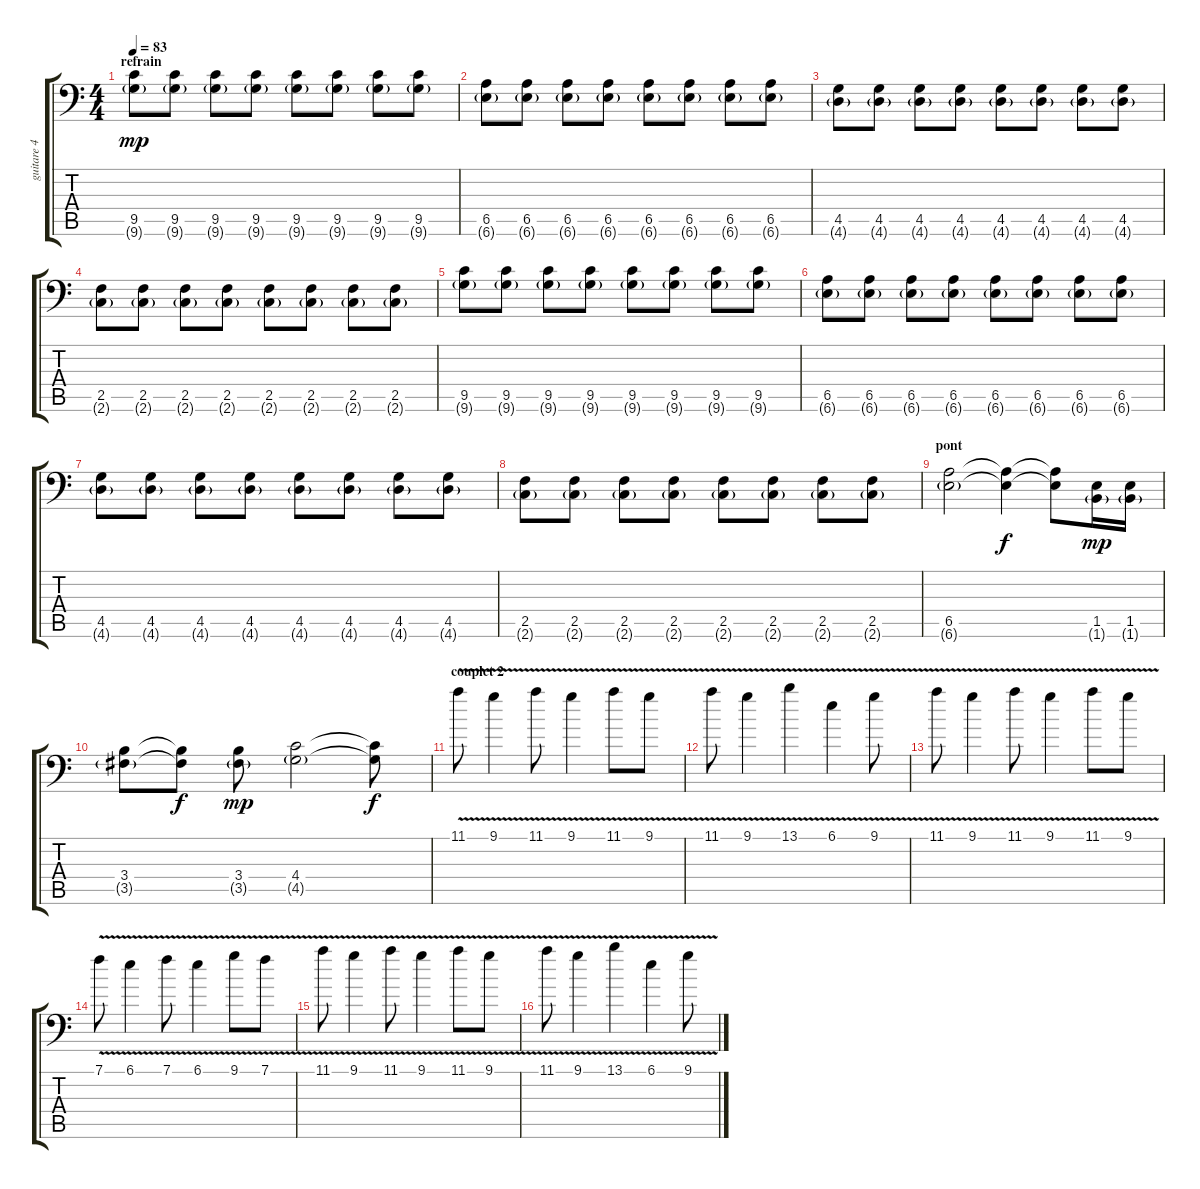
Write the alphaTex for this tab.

\track ("guitare 4" "guitare 4") {instrument distortionguitar}
\staff {score tabs}
\tuning (Bb3 F3 Db3 Ab2 Eb2 Bb1) {hide}
\ts (4 4)
\section ("" "refrain")
\tempo 83
\clef f4
\ks c
(9.5 9.6{g}).8{dy mp volume 13} (9.5 9.6{g}).8 (9.5 9.6{g}).8 (9.5 9.6{g}).8 (9.5 9.6{g}).8 (9.5 9.6{g}).8 (9.5 9.6{g}).8 (9.5 9.6{g}).8 |
(6.5 6.6{g}).8 (6.5 6.6{g}).8 (6.5 6.6{g}).8 (6.5 6.6{g}).8 (6.5 6.6{g}).8 (6.5 6.6{g}).8 (6.5 6.6{g}).8 (6.5 6.6{g}).8 |
(4.5 4.6{g}).8 (4.5 4.6{g}).8 (4.5 4.6{g}).8 (4.5 4.6{g}).8 (4.5 4.6{g}).8 (4.5 4.6{g}).8 (4.5 4.6{g}).8 (4.5 4.6{g}).8 |
(2.5 2.6{g}).8 (2.5 2.6{g}).8 (2.5 2.6{g}).8 (2.5 2.6{g}).8 (2.5 2.6{g}).8 (2.5 2.6{g}).8 (2.5 2.6{g}).8 (2.5 2.6{g}).8 |
(9.5 9.6{g}).8{volume 13} (9.5 9.6{g}).8 (9.5 9.6{g}).8 (9.5 9.6{g}).8 (9.5 9.6{g}).8 (9.5 9.6{g}).8 (9.5 9.6{g}).8 (9.5 9.6{g}).8 |
(6.5 6.6{g}).8 (6.5 6.6{g}).8 (6.5 6.6{g}).8 (6.5 6.6{g}).8 (6.5 6.6{g}).8 (6.5 6.6{g}).8 (6.5 6.6{g}).8 (6.5 6.6{g}).8 |
(4.5 4.6{g}).8 (4.5 4.6{g}).8 (4.5 4.6{g}).8 (4.5 4.6{g}).8 (4.5 4.6{g}).8 (4.5 4.6{g}).8 (4.5 4.6{g}).8 (4.5 4.6{g}).8 |
(2.5 2.6{g}).8 (2.5 2.6{g}).8 (2.5 2.6{g}).8 (2.5 2.6{g}).8 (2.5 2.6{g}).8 (2.5 2.6{g}).8 (2.5 2.6{g}).8 (2.5 2.6{g}).8 |
\section ("" "pont")
(6.5 6.6{g}).2{volume 5} (6.5{t} 6.6{t}).4{dy f} (6.5{t} 6.6{t}).8 (1.5 1.6{g}).16{dy mp volume 8} (1.5 1.6{g}).16 |
(3.4 3.5{g}).8 (3.4{t} 3.5{t}).8{dy f} (3.4 3.5{g}).8{dy mp} (4.4 4.5{g}).2{volume 6} (4.4{t} 4.5{t}).8{dy f} |
\section ("" "couplet 2")
11.1{v}.8 9.1{v}.4 11.1{v}.8 9.1{v}.4 11.1{v}.8 9.1{v}.8 |
11.1{v}.8 9.1{v}.4 13.1{v}.4 6.1{v}.4 9.1{v}.8 |
11.1{v}.8 9.1{v}.4 11.1{v}.8 9.1{v}.4 11.1{v}.8 9.1{v}.8 |
7.1{v}.8 6.1{v}.4 7.1{v}.8 6.1{v}.4 9.1{v}.8 7.1{v}.8 |
11.1{v}.8 9.1{v}.4 11.1{v}.8 9.1{v}.4 11.1{v}.8 9.1{v}.8 |
11.1{v}.8 9.1{v}.4 13.1{v}.4 6.1{v}.4 9.1{v}.8
